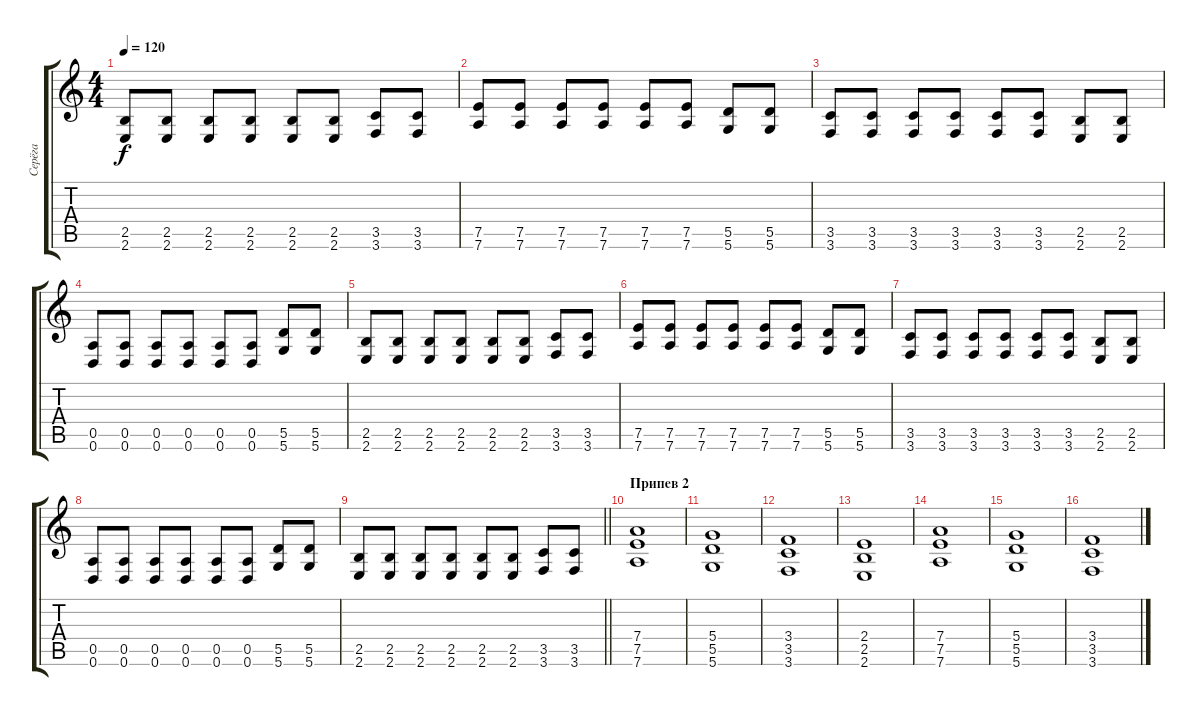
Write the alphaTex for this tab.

\track ("Серёга" "Серёга") {instrument distortionguitar}
\staff {score tabs}
\tuning (E4 B3 G3 D3 A2 D2) {hide}
\ts (4 4)
\tempo 120
\clef g2
\ks c
(2.5 2.6).8{dy f} (2.5 2.6).8 (2.5 2.6).8 (2.5 2.6).8 (2.5 2.6).8 (2.5 2.6).8 (3.5 3.6).8 (3.5 3.6).8 |
(7.5 7.6).8 (7.5 7.6).8 (7.5 7.6).8 (7.5 7.6).8 (7.5 7.6).8 (7.5 7.6).8 (5.5 5.6).8 (5.5 5.6).8 |
(3.5 3.6).8 (3.5 3.6).8 (3.5 3.6).8 (3.5 3.6).8 (3.5 3.6).8 (3.5 3.6).8 (2.5 2.6).8 (2.5 2.6).8 |
(0.5 0.6).8 (0.5 0.6).8 (0.5 0.6).8 (0.5 0.6).8 (0.5 0.6).8 (0.5 0.6).8 (5.5 5.6).8 (5.5 5.6).8 |
(2.5 2.6).8 (2.5 2.6).8 (2.5 2.6).8 (2.5 2.6).8 (2.5 2.6).8 (2.5 2.6).8 (3.5 3.6).8 (3.5 3.6).8 |
(7.5 7.6).8 (7.5 7.6).8 (7.5 7.6).8 (7.5 7.6).8 (7.5 7.6).8 (7.5 7.6).8 (5.5 5.6).8 (5.5 5.6).8 |
(3.5 3.6).8 (3.5 3.6).8 (3.5 3.6).8 (3.5 3.6).8 (3.5 3.6).8 (3.5 3.6).8 (2.5 2.6).8 (2.5 2.6).8 |
(0.5 0.6).8 (0.5 0.6).8 (0.5 0.6).8 (0.5 0.6).8 (0.5 0.6).8 (0.5 0.6).8 (5.5 5.6).8 (5.5 5.6).8 |
\barLineRight lightlight
(2.5 2.6).8 (2.5 2.6).8 (2.5 2.6).8 (2.5 2.6).8 (2.5 2.6).8 (2.5 2.6).8 (3.5 3.6).8 (3.5 3.6).8 |
\section ("" "Припев 2")
(7.4 7.5 7.6).1 |
(5.4 5.5 5.6).1 |
(3.4 3.5 3.6).1 |
(2.4 2.5 2.6).1 |
(7.4 7.5 7.6).1 |
(5.4 5.5 5.6).1 |
(3.4 3.5 3.6).1
